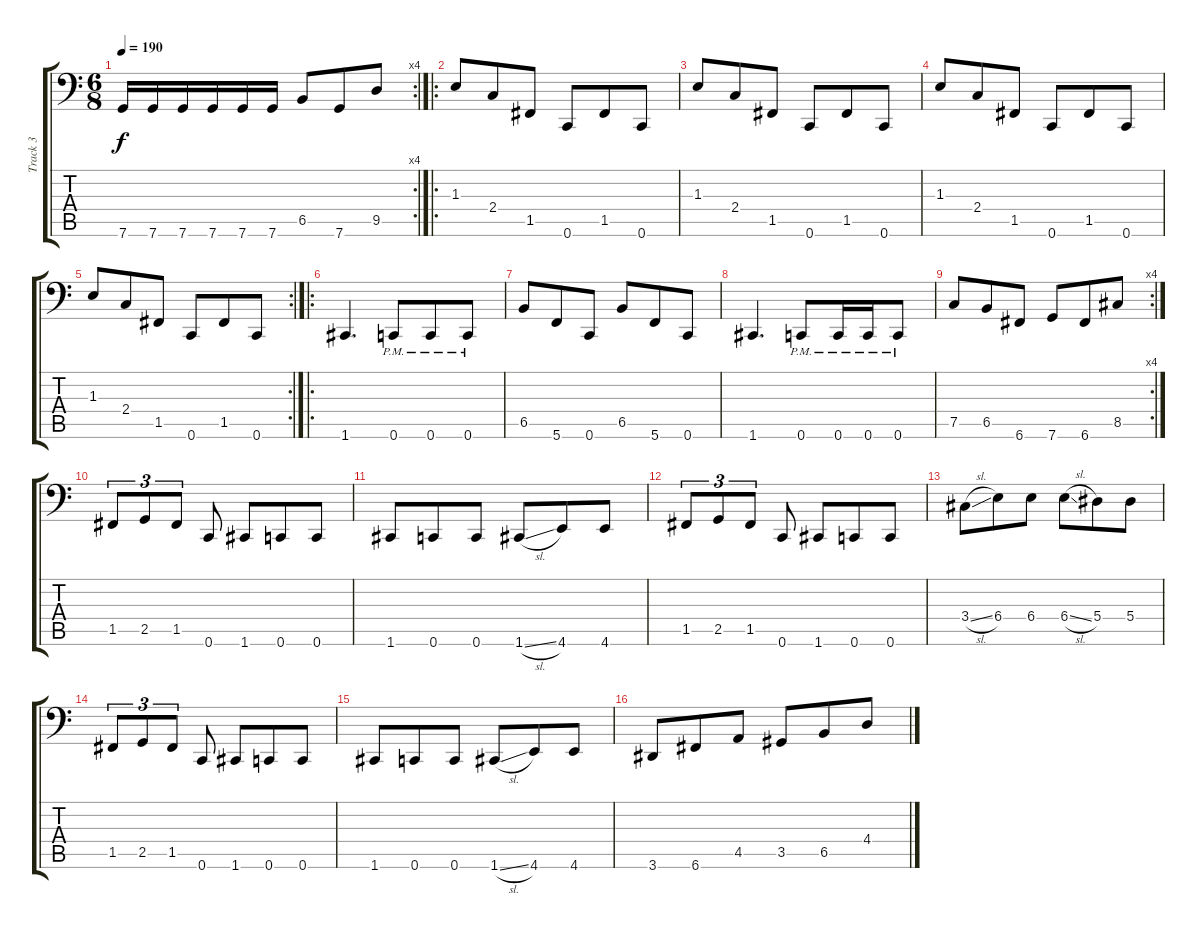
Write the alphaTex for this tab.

\track ("Track 3" "Track 3") {instrument electricbassfinger}
\staff {score tabs}
\tuning (C3 G2 Eb2 Bb1 F1 C1) {hide}
\rc 4
\ts (6 8)
\tempo 190
\clef f4
\ks c
7.6.16{dy f} 7.6.16 7.6.16 7.6.16 7.6.16 7.6.16 6.5.8 7.6.8 9.5.8 |
\ro
1.3.8 2.4.8 1.5.8 0.6.8 1.5.8 0.6.8 |
1.3.8 2.4.8 1.5.8 0.6.8 1.5.8 0.6.8 |
1.3.8 2.4.8 1.5.8 0.6.8 1.5.8 0.6.8 |
\rc 2
1.3.8 2.4.8 1.5.8 0.6.8 1.5.8 0.6.8 |
\ro
1.6.4{d} 0.6{pm}.8 0.6{pm}.8 0.6{pm}.8 |
6.5.8 5.6.8 0.6.8 6.5.8 5.6.8 0.6.8 |
1.6.4{d} 0.6{pm}.8 0.6{pm}.16 0.6{pm}.16 0.6{pm}.8 |
\rc 4
7.5.8 6.5.8 6.6.8 7.6.8 6.6.8 8.5.8 |
1.5.8{tu (3 2)} 2.5.8{tu (3 2)} 1.5.8{tu (3 2)} 0.6.8 1.6.8 0.6.8 0.6.8 |
1.6.8 0.6.8 0.6.8 1.6{sl}.8 4.6.8 4.6.8 |
1.5.8{tu (3 2)} 2.5.8{tu (3 2)} 1.5.8{tu (3 2)} 0.6.8 1.6.8 0.6.8 0.6.8 |
3.4{sl}.8 6.4.8 6.4.8 6.4{sl}.8 5.4.8 5.4.8 |
1.5.8{tu (3 2)} 2.5.8{tu (3 2)} 1.5.8{tu (3 2)} 0.6.8 1.6.8 0.6.8 0.6.8 |
1.6.8 0.6.8 0.6.8 1.6{sl}.8 4.6.8 4.6.8 |
3.6.8 6.6.8 4.5.8 3.5.8 6.5.8 4.4.8
